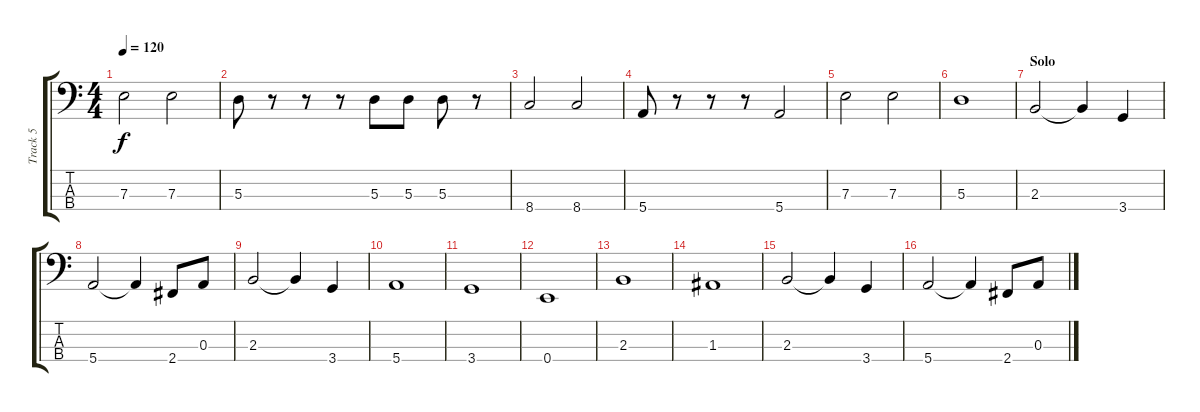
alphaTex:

\track ("Track 5" "Track 5") {instrument electricbassfinger}
\staff {score tabs}
\tuning (G2 D2 A1 E1) {hide}
\ts (4 4)
\tempo 120
\clef f4
\ks c
7.3.2{dy f} 7.3.2 |
5.3.8 r.8 r.8 r.8 5.3.8 5.3.8 5.3.8 r.8 |
8.4.2 8.4.2 |
5.4.8 r.8 r.8 r.8 5.4.2 |
7.3.2 7.3.2 |
5.3.1 |
\section ("" "Solo")
2.3.2 2.3{t}.4 3.4.4 |
5.4.2 5.4{t}.4 2.4.8 0.3.8 |
2.3.2 2.3{t}.4 3.4.4 |
5.4.1 |
3.4.1 |
0.4.1 |
2.3.1 |
1.3.1 |
2.3.2 2.3{t}.4 3.4.4 |
5.4.2 5.4{t}.4 2.4.8 0.3.8
